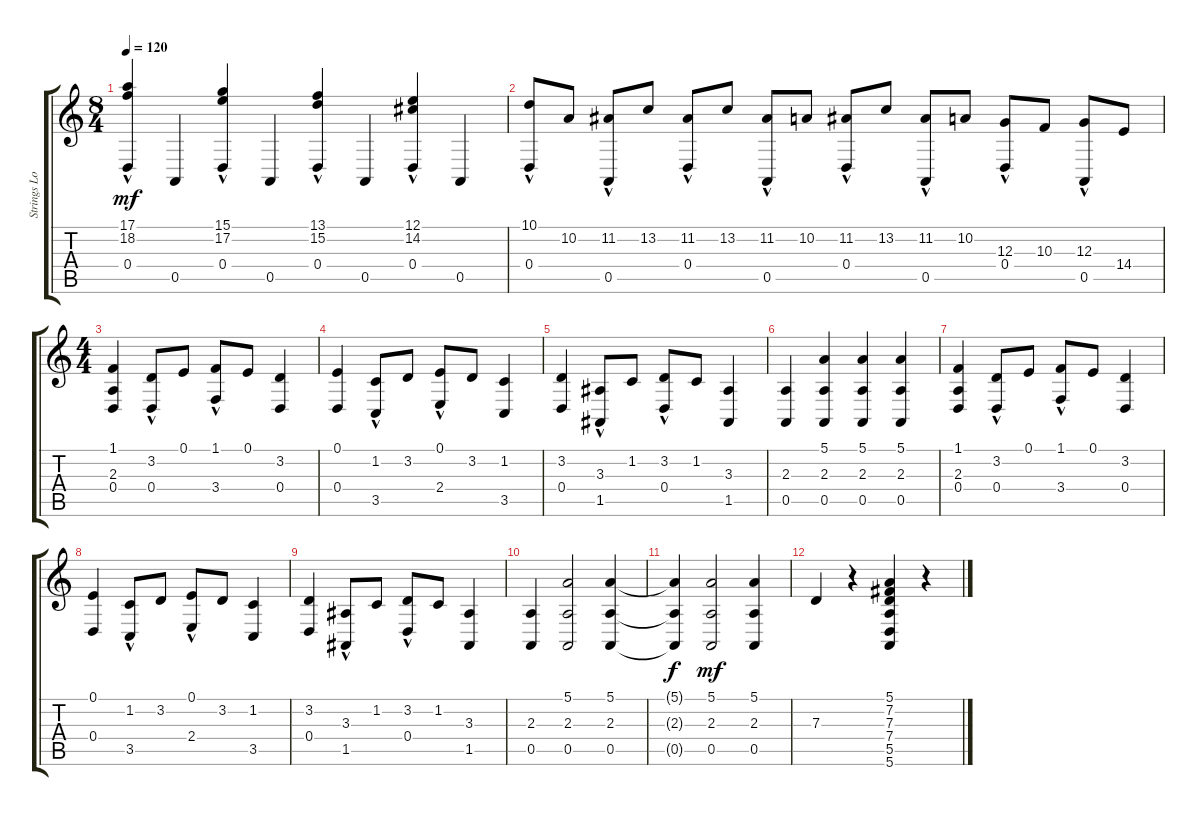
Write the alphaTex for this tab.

\track ("Strings Lower" "Strings Lo") {instrument stringensemble1}
\staff {score tabs}
\tuning (E4 B3 G3 D3 A2 E2) {hide}
\ts (8 4)
\tempo 120
\clef g2
\ks c
(17.1{hac} 18.2{hac} 0.4{hac}).4{dy mf} 0.5.4 (15.1{hac} 17.2{hac} 0.4{hac}).4 0.5.4 (13.1{hac} 15.2{hac} 0.4{hac}).4 0.5.4 (12.1{hac} 14.2{hac} 0.4{hac}).4 0.5.4 |
(10.1 0.4{hac}).8 10.2.8 (11.2 0.5{hac}).8 13.2.8 (11.2 0.4{hac}).8 13.2.8 (11.2 0.5{hac}).8 10.2.8 (11.2 0.4{hac}).8 13.2.8 (11.2 0.5{hac}).8 10.2.8 (12.3 0.4{hac}).8 10.3.8 (12.3 0.5{hac}).8 14.4.8 |
\ts (4 4)
(1.1 2.3 0.4).4 (3.2{hac} 0.4{hac}).8 0.1.8 (1.1{hac} 3.4{hac}).8 0.1.8 (3.2 0.4).4 |
(0.1 0.4).4 (1.2{hac} 3.5{hac}).8 3.2.8 (0.1{hac} 2.4{hac}).8 3.2.8 (1.2 3.5).4 |
(3.2 0.4).4 (3.3{hac} 1.5{hac}).8 1.2.8 (3.2{hac} 0.4{hac}).8 1.2.8 (3.3 1.5).4 |
(2.3 0.5).4 (5.1 2.3 0.5).4 (5.1 2.3 0.5).4 (5.1 2.3 0.5).4 |
(1.1 2.3 0.4).4 (3.2{hac} 0.4{hac}).8 0.1.8 (1.1{hac} 3.4{hac}).8 0.1.8 (3.2 0.4).4 |
(0.1 0.4).4 (1.2{hac} 3.5{hac}).8 3.2.8 (0.1{hac} 2.4{hac}).8 3.2.8 (1.2 3.5).4 |
(3.2 0.4).4 (3.3{hac} 1.5{hac}).8 1.2.8 (3.2{hac} 0.4{hac}).8 1.2.8 (3.3 1.5).4 |
(2.3 0.5).4 (5.1 2.3 0.5).2 (5.1 2.3 0.5).4 |
(5.1{t} 2.3{t} 0.5{t}).4{dy f} (5.1 2.3 0.5).2{dy mf} (5.1 2.3 0.5).4 |
7.3.4 r.4 (5.1 7.2 7.3 7.4 5.5 5.6).4 r.4
